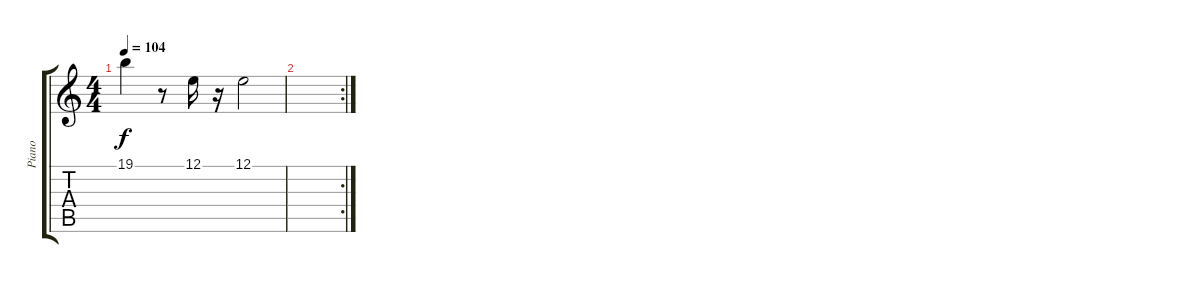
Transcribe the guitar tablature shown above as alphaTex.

\track ("Piano" "Piano") {instrument acousticgrandpiano}
\staff {score tabs}
\tuning (E4 B3 G3 D3 A2 E2) {hide}
\ts (4 4)
\tempo 104
\clef g2
\ks c
19.1.4{dy f} r.8 12.1.16 r.16 12.1.2 |
\rc 2
